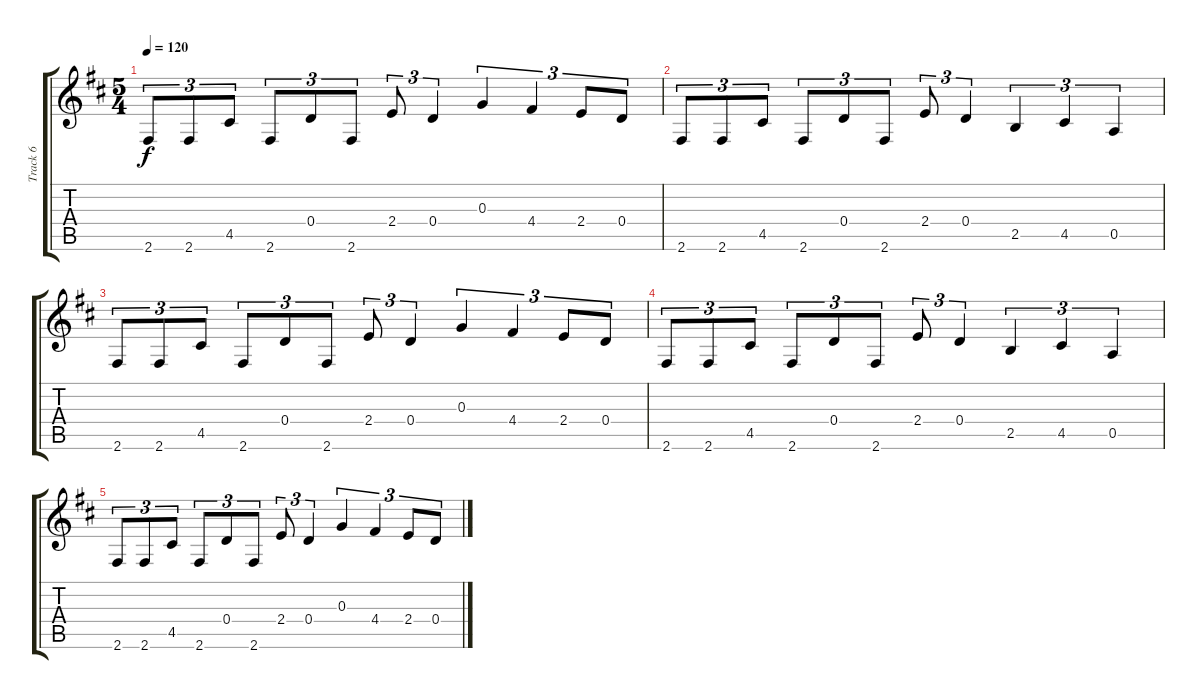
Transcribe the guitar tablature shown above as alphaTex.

\track ("Track 6" "Track 6") {instrument overdrivenguitar}
\staff {score tabs}
\tuning (E4 B3 G3 D3 A2 E2) {hide}
\ts (5 4)
\tempo 120
\clef g2
\ks bminor
2.6.8{tu (3 2) dy f} 2.6.8{tu (3 2)} 4.5.8{tu (3 2)} 2.6.8{tu (3 2)} 0.4.8{tu (3 2)} 2.6.8{tu (3 2)} 2.4.8{tu (3 2)} 0.4.4{tu (3 2)} 0.3.4{tu (3 2)} 4.4.4{tu (3 2)} 2.4.8{tu (3 2)} 0.4.8{tu (3 2)} |
2.6.8{tu (3 2)} 2.6.8{tu (3 2)} 4.5.8{tu (3 2)} 2.6.8{tu (3 2)} 0.4.8{tu (3 2)} 2.6.8{tu (3 2)} 2.4.8{tu (3 2)} 0.4.4{tu (3 2)} 2.5.4{tu (3 2)} 4.5.4{tu (3 2)} 0.5.4{tu (3 2)} |
2.6.8{tu (3 2)} 2.6.8{tu (3 2)} 4.5.8{tu (3 2)} 2.6.8{tu (3 2)} 0.4.8{tu (3 2)} 2.6.8{tu (3 2)} 2.4.8{tu (3 2)} 0.4.4{tu (3 2)} 0.3.4{tu (3 2)} 4.4.4{tu (3 2)} 2.4.8{tu (3 2)} 0.4.8{tu (3 2)} |
2.6.8{tu (3 2)} 2.6.8{tu (3 2)} 4.5.8{tu (3 2)} 2.6.8{tu (3 2)} 0.4.8{tu (3 2)} 2.6.8{tu (3 2)} 2.4.8{tu (3 2)} 0.4.4{tu (3 2)} 2.5.4{tu (3 2)} 4.5.4{tu (3 2)} 0.5.4{tu (3 2)} |
2.6.8{tu (3 2)} 2.6.8{tu (3 2)} 4.5.8{tu (3 2)} 2.6.8{tu (3 2)} 0.4.8{tu (3 2)} 2.6.8{tu (3 2)} 2.4.8{tu (3 2)} 0.4.4{tu (3 2)} 0.3.4{tu (3 2)} 4.4.4{tu (3 2)} 2.4.8{tu (3 2)} 0.4.8{tu (3 2)}
